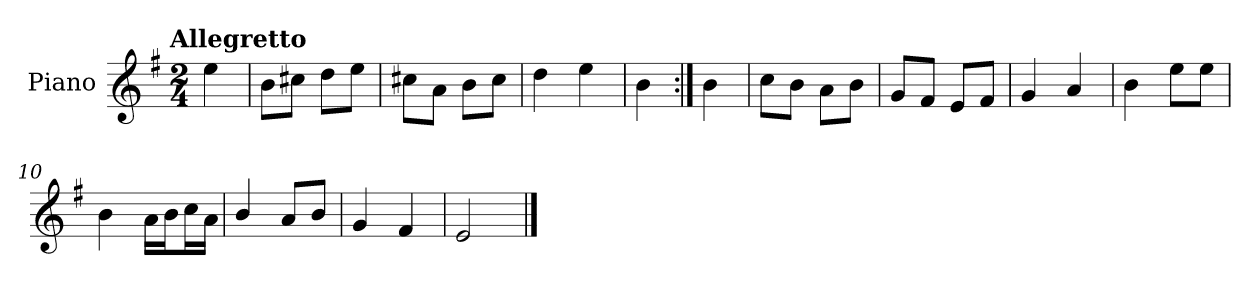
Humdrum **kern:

**kern
*part1
*staff1
*I"Piano
*I'Pno.
*clefG2
*k[f#]
!!LO:TX:omd:t=Allegretto
*M2/4
*MM116
=
4ee\
=1
8b\L
8cc#X\J
8dd\L
8ee\J
=2
8cc#X\L
8a\J
8b\L
8cc#\J
=3
4dd\
4ee\
=4
4b\
=5:|!
4b\
=6
8cc\L
8b\J
8a\L
8b\J
!!LO:LB:g=z
=7
8g/L
8f#/J
8e/L
8f#/J
=8
4g/
4a/
=9
4b\
8ee\L
8ee\J
=10
4b\
16a\LL
16b\J
16cc\L
16a\JJ
=11
4b/
8a/L
8b/J
=12
4g/
4f#/
=13
2e/
==
*-
